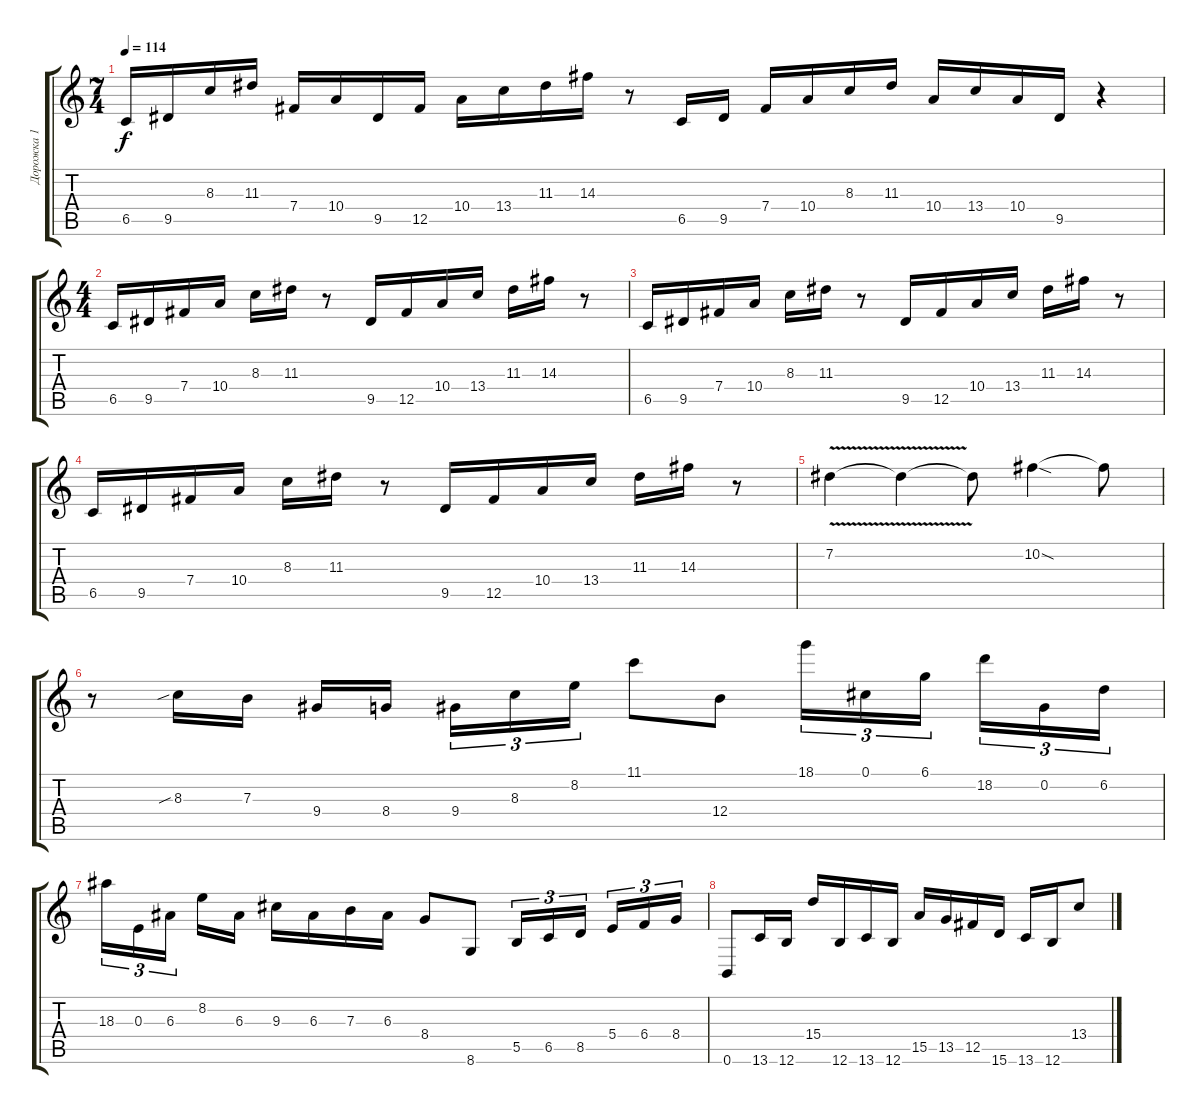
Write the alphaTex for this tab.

\track ("Дорожка 1" "Дорожка 1") {instrument distortionguitar}
\staff {score tabs}
\tuning (Db4 Ab3 E3 B2 Gb2 B1) {hide}
\ts (7 4)
\tempo 114
\clef g2
\ks c
6.5.16{dy f} 9.5.16 8.3.16 11.3.16 7.4.16 10.4.16 9.5.16 12.5.16 10.4.16 13.4.16 11.3.16 14.3.16 r.8 6.5.16 9.5.16 7.4.16 10.4.16 8.3.16 11.3.16 10.4.16 13.4.16 10.4.16 9.5.16 r.4 |
\ts (4 4)
6.5.16 9.5.16 7.4.16 10.4.16 8.3.16 11.3.16 r.8 9.5.16 12.5.16 10.4.16 13.4.16 11.3.16 14.3.16 r.8 |
6.5.16 9.5.16 7.4.16 10.4.16 8.3.16 11.3.16 r.8 9.5.16 12.5.16 10.4.16 13.4.16 11.3.16 14.3.16 r.8 |
6.5.16 9.5.16 7.4.16 10.4.16 8.3.16 11.3.16 r.8 9.5.16 12.5.16 10.4.16 13.4.16 11.3.16 14.3.16 r.8 |
7.2{v}.4 7.2{t}.4 7.2{t}.8 10.2{sod}.4 10.2{t}.8 |
r.8 8.3{sib}.16 7.3.16 9.4.16 8.4.16 9.4.16{tu (3 2)} 8.3.16{tu (3 2)} 8.2.16{tu (3 2)} 11.1.8 12.4.8 18.1.16{tu (3 2)} 0.1.16{tu (3 2)} 6.1.16{tu (3 2)} 18.2.16{tu (3 2)} 0.2.16{tu (3 2)} 6.2.16{tu (3 2)} |
18.3.16{tu (3 2)} 0.3.16{tu (3 2)} 6.3.16{tu (3 2)} 8.2.16 6.3.16 9.3.16 6.3.16 7.3.16 6.3.16 8.4.8 8.6.8 5.5.16{tu (3 2)} 6.5.16{tu (3 2)} 8.5.16{tu (3 2)} 5.4.16{tu (3 2)} 6.4.16{tu (3 2)} 8.4.16{tu (3 2)} |
0.6.8 13.6.16 12.6.16 15.4.16 12.6.16 13.6.16 12.6.16 15.5.16 13.5.16 12.5.16 15.6.16 13.6.16 12.6.16 13.4.8
